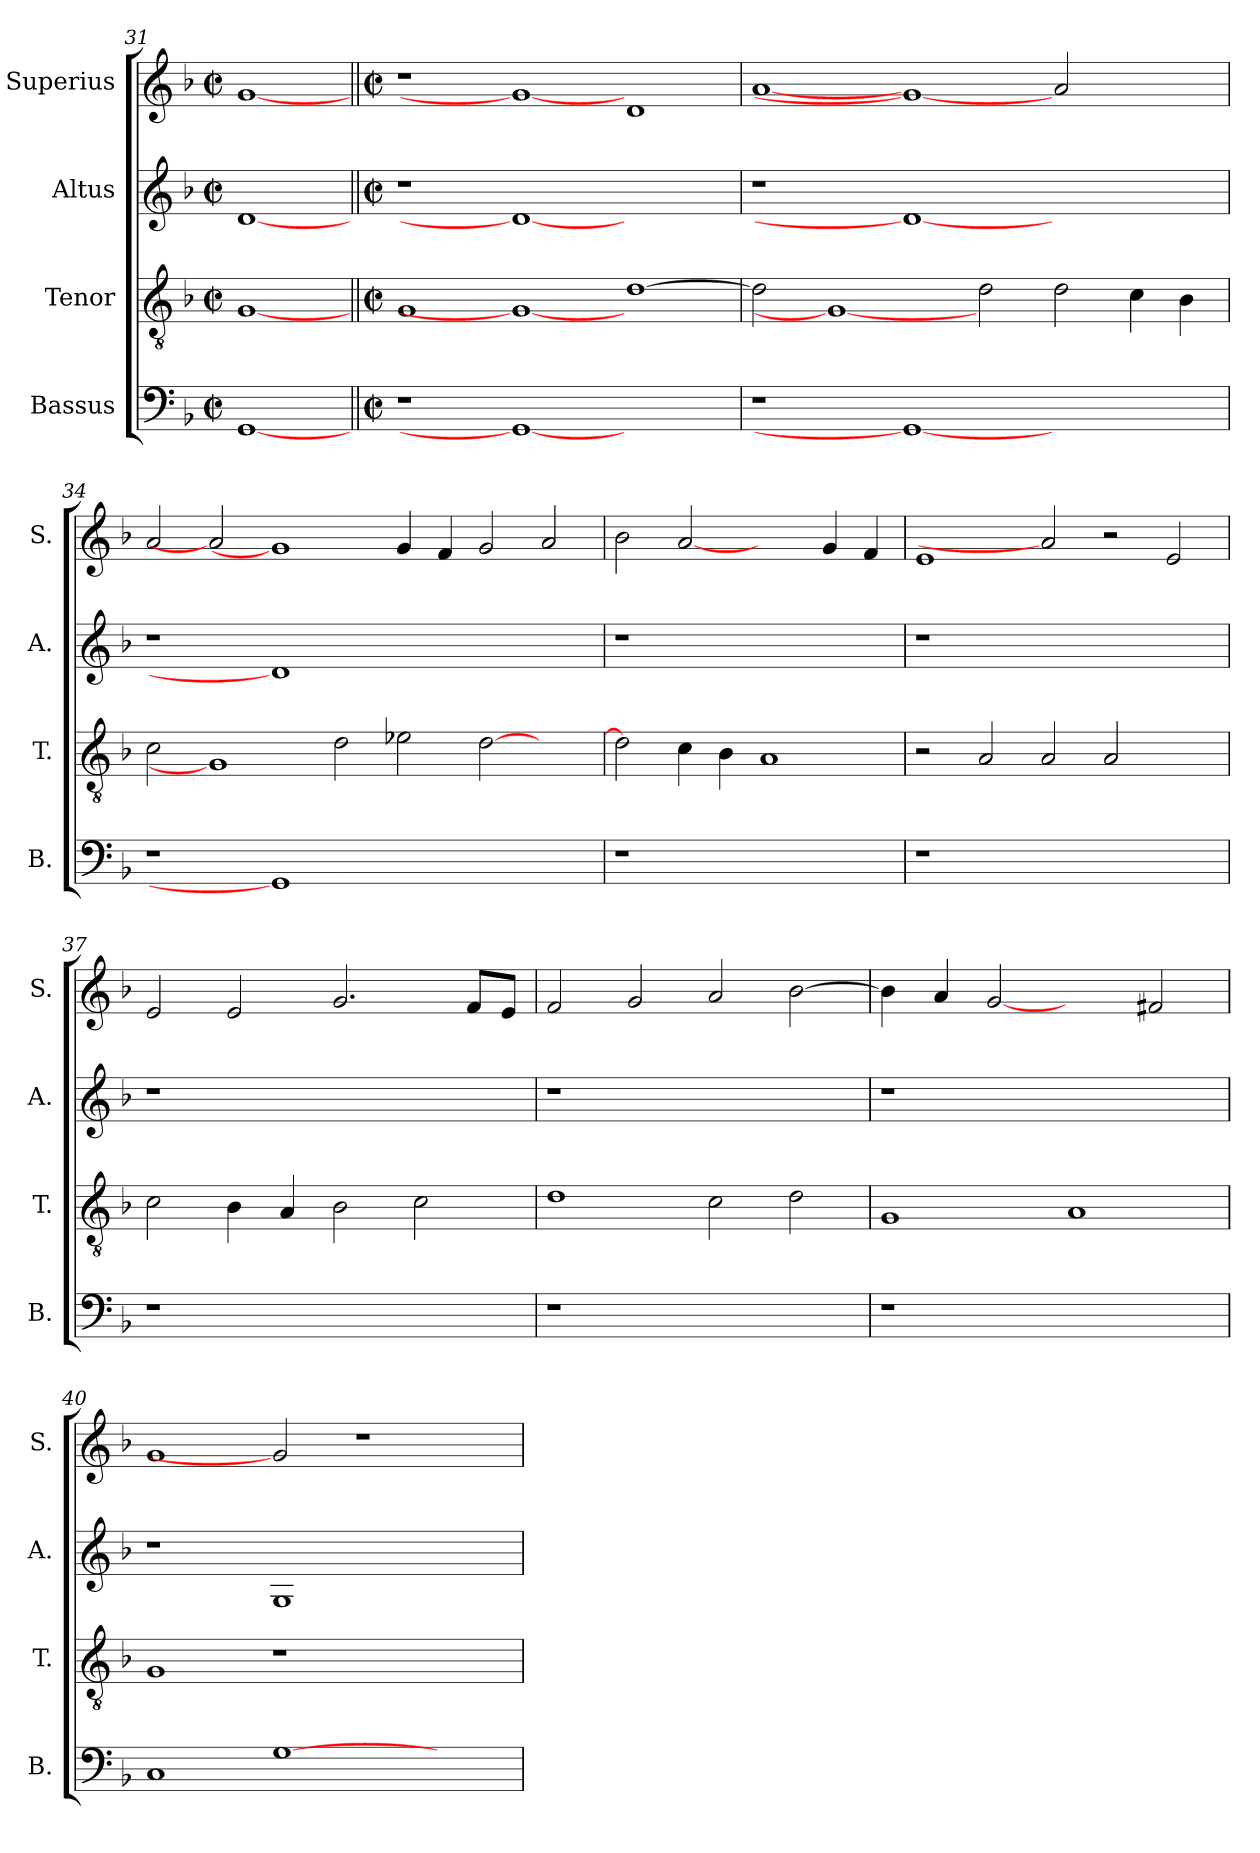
**kern	**kern	**kern	**kern
*part4	*part3	*part2	*part1
*staff4	*staff3	*staff2	*staff1
*I"Bassus	*I"Tenor	*I"Altus	*I"Superius
*I'B.	*I'T.	*I'A.	*I'S.
*clefF4	*clefGv2	*clefG2	*clefG2
*	*ITrd7c12	*	*
*k[b-]	*k[b-]	*k[b-]	*k[b-]
*F:	*F:	*F:	*F:
*M2/2	*M2/2	*M2/2	*M2/2
*met(c|)	*met(c|)	*met(c|)	*met(c|)
=31	=31	=31	=31
[1GGi	[1GGi	[1di	[1gi
!!LO:PB:g=z
=32||	=32||	=32||	=32||
*M2/2	*M2/2	*M2/2	*M2/2
*met(c|)	*met(c|)	*met(c|)	*met(c|)
!LO:N:vis=1	!	!LO:N:vis=1	!
1r	1GGi	1r	1r
1GGi_	1GGi_	1di_	1gi_
1ryy	[>1Di	1ryy	1di
=33	=33	=33	=33
!LO:N:vis=1	!	!LO:N:vis=1	!
1r	2Di\]	1r	[1ai
.	1GGi_	.	.
1GGi_	.	1di_	1gi_
.	2Di\	.	.
1ryy	2Di\	1ryy	2ai/
.	4Ci\	.	2ryy
.	4BB-i\	.	.
=34	=34	=34	=34
!LO:N:vis=1	!	!LO:N:vis=1	!
1r	2Ci\	1r	2ai/
.	1GGi]	.	2ai]
1GGi]	.	1di]	1gi]
.	2Di\	.	.
1.ryy	2E-Xi\	1.ryy	4gi/
.	.	.	4fi/
.	[>2Di\	.	2gi/
.	2ryy	.	2ai/
=35	=35	=35	=35
!LO:N:vis=1	!	!LO:N:vis=1	!
1r	2Di\]	1r	2b-i\
.	4Ci\	.	[2ai
.	4BB-i\	.	.
1ryy	1AAi	1ryy	2ryy
.	.	.	4gi/
.	.	.	4fi/
=36	=36	=36	=36
!LO:N:vis=1	!	!LO:N:vis=1	!
1r	2r	1r	1ei
.	2AAi/	.	.
1.ryy	2AAi/	1.ryy	2ai]
.	2AAi/	.	2r
.	2ryy	.	2ei/
!!LO:LB:g=z
=37	=37	=37	=37
!LO:N:vis=1	!	!LO:N:vis=1	!
1r	2Ci\	1r	2ei/
.	4BB-i\	.	2ei/
.	4AAi/	.	.
1ryy	2BB-i\	1ryy	2.gi/
.	2Ci\	.	.
.	.	.	8fi/L
.	.	.	8ei/J
=38	=38	=38	=38
!LO:N:vis=1	!	!LO:N:vis=1	!
1r	1Di	1r	2fi/
.	.	.	2gi/
1ryy	2Ci\	1ryy	2ai/
.	2Di\	.	[>2b-i\
=39	=39	=39	=39
!LO:N:vis=1	!	!LO:N:vis=1	!
1r	1GGi	1r	4b-i\]
.	.	.	4ai/
.	.	.	[2gi
1ryy	1AAi	1ryy	2ryy
.	.	.	2f#Xi/
=40	=40	=40	=40
1Ci	1GGi	1r	1gi
[>1Gi	1r	1Gi	2gi]
.	.	.	1r
2ryy	2ryy	2ryy	.
=	=	=	=
*-	*-	*-	*-
